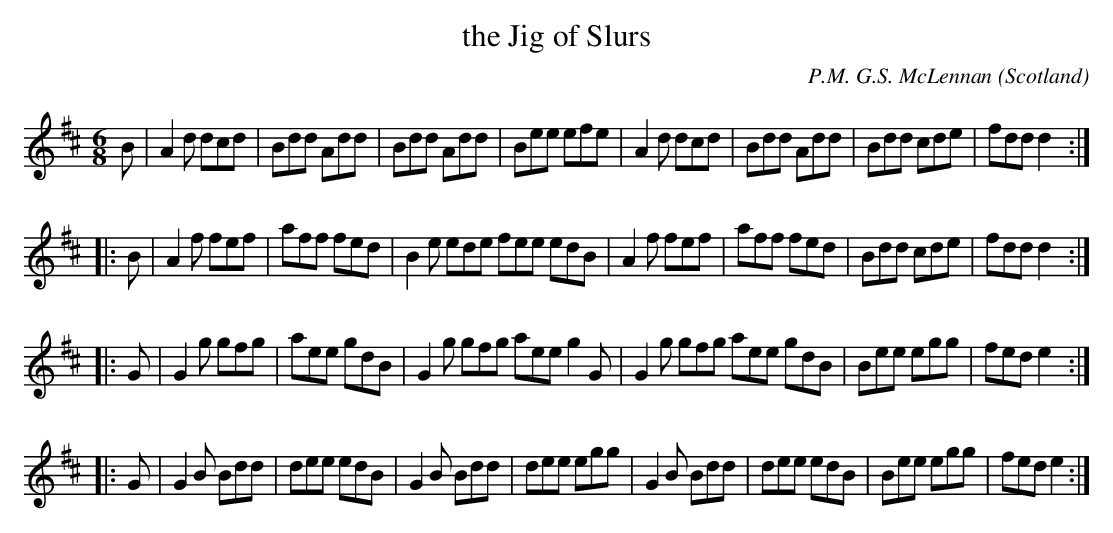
X:1
T:the Jig of Slurs
O:Scotland
M:6/8
C:P.M. G.S. McLennan
K:D
B|\
A2d dcd|Bdd Add|Bdd Add|Bee efe|\
A2d dcd|Bdd Add|Bdd cde|fdd d2::
B|\
A2f fef|aff fed|B2e ede fee edB|\
A2f fef|aff fed|Bdd cde|fdd d2::
[K:Edor]G|\
G2g gfg|aee gdB|G2g gfg aee g2G|\
G2g gfg aee gdB|Bee egg|fed e2::
G|\
G2B Bdd|dee edB|G2B Bdd|dee egg|\
G2B Bdd|dee edB|Bee egg|fed e2:|
